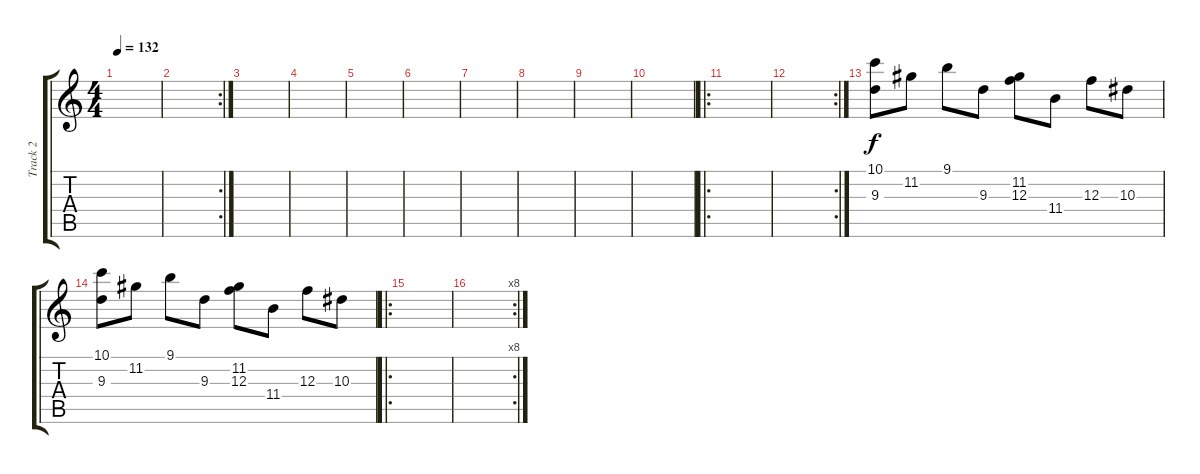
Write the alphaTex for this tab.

\track ("Track 2" "Track 2") {instrument electricguitarclean}
\staff {score tabs}
\tuning (D4 A3 F3 C3 G2 C2) {hide}
\ts (4 4)
\tempo 132
\clef g2
\ks c
|
\rc 2
|
|
|
|
|
|
|
|
|
\ro
|
\rc 2
|
(10.1 9.3).8 11.2.8 9.1.8 9.3.8 (11.2 12.3).8 11.4.8 12.3.8 10.3.8 |
(10.1 9.3).8 11.2.8 9.1.8 9.3.8 (11.2 12.3).8 11.4.8 12.3.8 10.3.8 |
\ro
|
\rc 8
